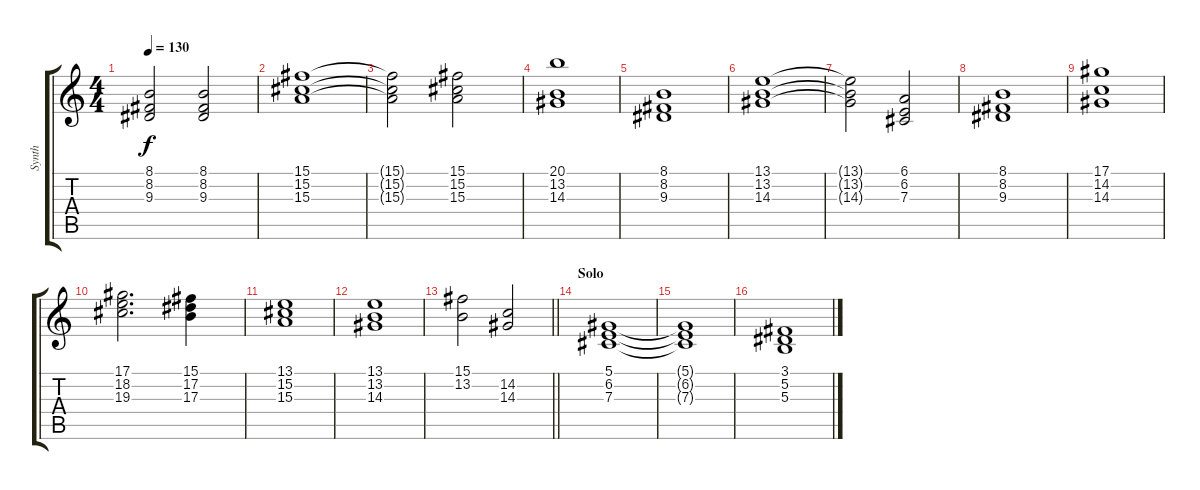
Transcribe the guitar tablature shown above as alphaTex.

\track ("Synth" "Synth") {instrument stringensemble1}
\staff {score tabs}
\tuning (Eb4 Bb3 Gb3 Db3 Ab2 Eb2) {hide}
\ts (4 4)
\tempo 130
\clef g2
\ks c
(8.1{t} 8.2{t} 9.3{t}).2{dy f} (8.1 8.2 9.3).2 |
(15.1 15.2 15.3).1 |
(15.1{t} 15.2{t} 15.3{t}).2 (15.1 15.2 15.3).2 |
(20.1 13.2 14.3).1 |
(8.1 8.2 9.3).1 |
(13.1 13.2 14.3).1 |
(13.1{t} 13.2{t} 14.3{t}).2 (6.1 6.2 7.3).2 |
(8.1 8.2 9.3).1 |
(17.1 14.2 14.3).1 |
(17.1 18.2 19.3).2{d} (15.1 17.2 17.3).4 |
(13.1 15.2 15.3).1 |
(13.1 13.2 14.3).1 |
\barLineRight lightlight
(15.1 13.2).2 (14.2 14.3).2 |
\section ("" "Solo")
(5.1 6.2 7.3).1 |
(5.1{t} 6.2{t} 7.3{t}).1 |
(3.1 5.2 5.3).1
